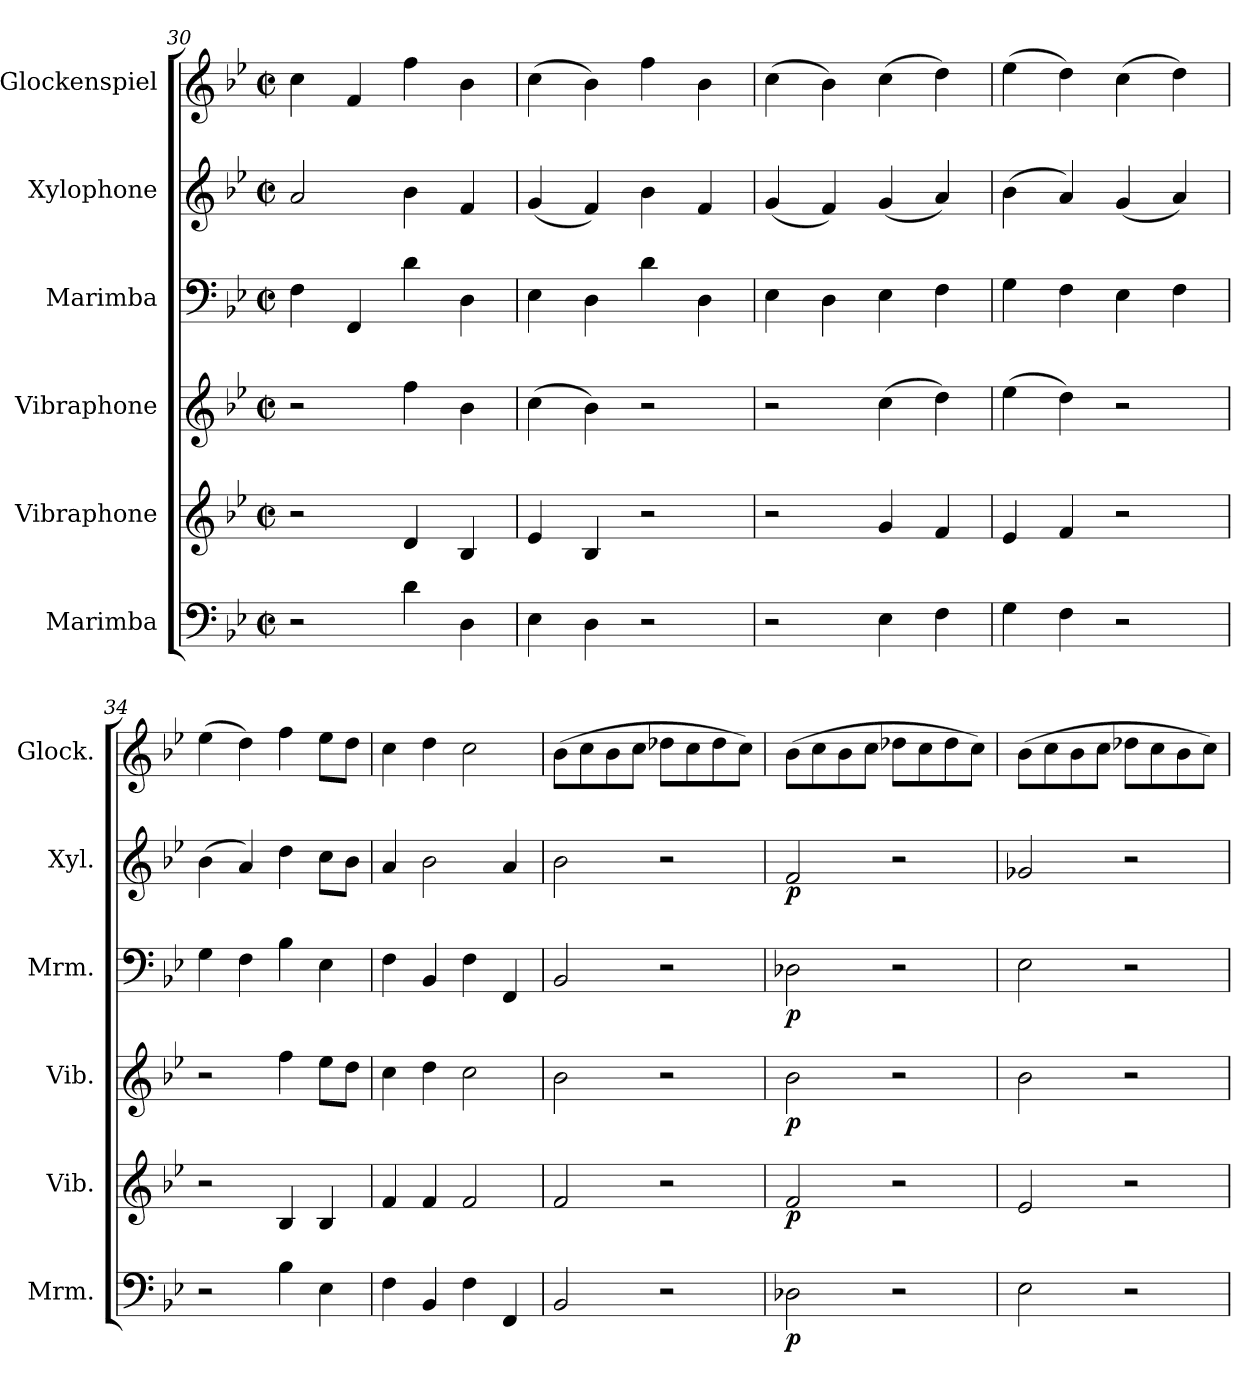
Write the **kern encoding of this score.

**kern	**dynam	**kern	**dynam	**kern	**dynam	**kern	**dynam	**kern	**dynam	**kern
*part6	*part6	*part5	*part5	*part4	*part4	*part3	*part3	*part2	*part2	*part1
*staff6	*staff6	*staff5	*staff5	*staff4	*staff4	*staff3	*staff3	*staff2	*staff2	*staff1
*I"Marimba	*	*I"Vibraphone	*	*I"Vibraphone	*	*I"Marimba	*	*I"Xylophone	*	*I"Glockenspiel
*I'Mrm.	*	*I'Vib.	*	*I'Vib.	*	*I'Mrm.	*	*I'Xyl.	*	*I'Glock.
*clefF4	*	*clefG2	*	*clefG2	*	*clefF4	*	*clefG2	*	*clefG2
*	*	*	*	*	*	*	*	*ITrd-7c-12	*	*ITrd-14c-24
*k[b-e-]	*	*k[b-e-]	*	*k[b-e-]	*	*k[b-e-]	*	*k[b-e-]	*	*k[b-e-]
*M2/2	*	*M2/2	*	*M2/2	*	*M2/2	*	*M2/2	*	*M2/2
*met(c|)	*	*met(c|)	*	*met(c|)	*	*met(c|)	*	*met(c|)	*	*met(c|)
=30	=30	=30	=30	=30	=30	=30	=30	=30	=30	=30
2r	.	2r	.	2r	.	4F\	.	2aa/	.	4cccc\
.	.	.	.	.	.	4FF/	.	.	.	4fff/
4d\	.	4d/	.	4ff\	.	4d\	.	4bb-\	.	4ffff\
4D\	.	4B-/	.	4b-\	.	4D\	.	4ff/	.	4bbb-\
=31	=31	=31	=31	=31	=31	=31	=31	=31	=31	=31
4E-\	.	4e-/	.	(>4cc\	.	4E-\	.	(<4gg/	.	(>4cccc\
4D\	.	4B-/	.	4b-\)	.	4D\	.	4ff/)	.	4bbb-\)
2r	.	2r	.	2r	.	4d\	.	4bb-\	.	4ffff\
.	.	.	.	.	.	4D\	.	4ff/	.	4bbb-\
=32	=32	=32	=32	=32	=32	=32	=32	=32	=32	=32
2r	.	2r	.	2r	.	4E-\	.	(<4gg/	.	(>4cccc\
.	.	.	.	.	.	4D\	.	4ff/)	.	4bbb-\)
4E-\	.	4g/	.	(>4cc\	.	4E-\	.	(<4gg/	.	(>4cccc\
4F\	.	4f/	.	4dd\)	.	4F\	.	4aa/)	.	4dddd\)
=33	=33	=33	=33	=33	=33	=33	=33	=33	=33	=33
4G\	.	4e-/	.	(>4ee-\	.	4G\	.	(>4bb-\	.	(>4eeee-\
4F\	.	4f/	.	4dd\)	.	4F\	.	4aa/)	.	4dddd\)
2r	.	2r	.	2r	.	4E-\	.	(<4gg/	.	(>4cccc\
.	.	.	.	.	.	4F\	.	4aa/)	.	4dddd\)
=34	=34	=34	=34	=34	=34	=34	=34	=34	=34	=34
2r	.	2r	.	2r	.	4G\	.	(>4bb-\	.	(>4eeee-\
.	.	.	.	.	.	4F\	.	4aa/)	.	4dddd\)
4B-\	.	4B-/	.	4ff\	.	4B-\	.	4ddd\	.	4ffff\
4E-\	.	4B-/	.	8ee-\L	.	4E-\	.	8ccc\L	.	8eeee-\L
.	.	.	.	8dd\J	.	.	.	8bb-\J	.	8dddd\J
=35	=35	=35	=35	=35	=35	=35	=35	=35	=35	=35
4F\	.	4f/	.	4cc\	.	4F\	.	4aa/	.	4cccc\
4BB-/	.	4f/	.	4dd\	.	4BB-/	.	2bb-\	.	4dddd\
4F\	.	2f/	.	2cc\	.	4F\	.	.	.	2cccc\
4FF/	.	.	.	.	.	4FF/	.	4aa/	.	.
!!LO:PB:g=z
=36	=36	=36	=36	=36	=36	=36	=36	=36	=36	=36
2BB-/	.	2f/	.	2b-\	.	2BB-/	.	2bb-\	.	(>8bbb-\L
.	.	.	.	.	.	.	.	.	.	8cccc\
.	.	.	.	.	.	.	.	.	.	8bbb-\
.	.	.	.	.	.	.	.	.	.	8cccc\J
2r	.	2r	.	2r	.	2r	.	2r	.	8dddd-X\L
.	.	.	.	.	.	.	.	.	.	8cccc\
.	.	.	.	.	.	.	.	.	.	8dddd-\
.	.	.	.	.	.	.	.	.	.	8cccc\J)
=37	=37	=37	=37	=37	=37	=37	=37	=37	=37	=37
!	!LO:DY:b	!	!LO:DY:b	!	!LO:DY:b	!	!LO:DY:b	!	!LO:DY:b	!
2D-X\	p	2f/	p	2b-\	p	2D-X\	p	2ff/	p	(>8bbb-\L
.	.	.	.	.	.	.	.	.	.	8cccc\
.	.	.	.	.	.	.	.	.	.	8bbb-\
.	.	.	.	.	.	.	.	.	.	8cccc\J
2r	.	2r	.	2r	.	2r	.	2r	.	8dddd-X\L
.	.	.	.	.	.	.	.	.	.	8cccc\
.	.	.	.	.	.	.	.	.	.	8dddd-\
.	.	.	.	.	.	.	.	.	.	8cccc\J)
=38	=38	=38	=38	=38	=38	=38	=38	=38	=38	=38
2E-\	.	2e-/	.	2b-\	.	2E-\	.	2gg-X/	.	(>8bbb-\L
.	.	.	.	.	.	.	.	.	.	8cccc\
.	.	.	.	.	.	.	.	.	.	8bbb-\
.	.	.	.	.	.	.	.	.	.	8cccc\J
2r	.	2r	.	2r	.	2r	.	2r	.	8dddd-X\L
.	.	.	.	.	.	.	.	.	.	8cccc\
.	.	.	.	.	.	.	.	.	.	8bbb-\
.	.	.	.	.	.	.	.	.	.	8cccc\J)
=	=	=	=	=	=	=	=	=	=	=
*-	*-	*-	*-	*-	*-	*-	*-	*-	*-	*-
